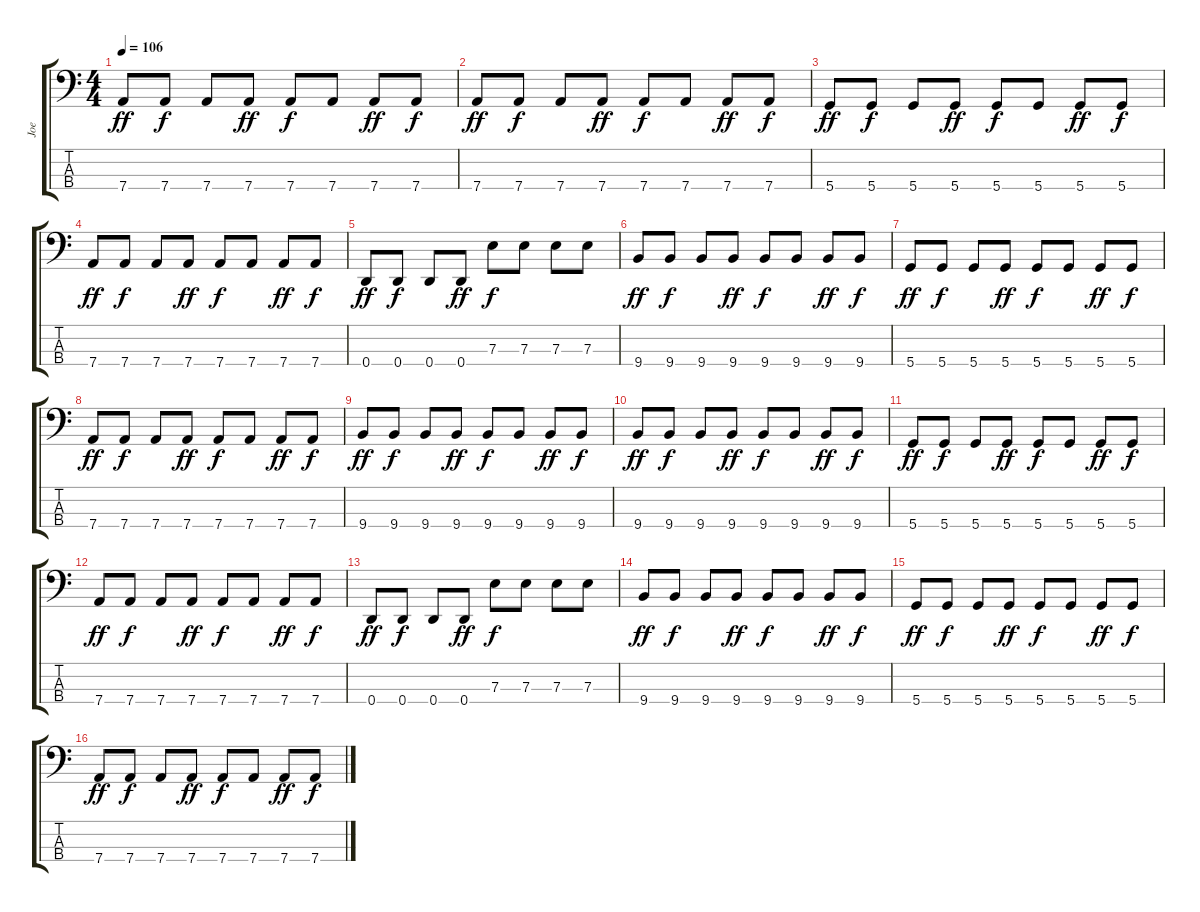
\track ("Joe" "Joe") {instrument electricbassfinger}
\staff {score tabs}
\tuning (G2 D2 A1 D1) {hide}
\ts (4 4)
\tempo 106
\clef f4
\ks c
7.4.8{dy ff} 7.4.8{dy f} 7.4.8 7.4.8{dy ff} 7.4.8{dy f} 7.4.8 7.4.8{dy ff} 7.4.8{dy f} |
7.4.8{dy ff} 7.4.8{dy f} 7.4.8 7.4.8{dy ff} 7.4.8{dy f} 7.4.8 7.4.8{dy ff} 7.4.8{dy f} |
5.4.8{dy ff} 5.4.8{dy f} 5.4.8 5.4.8{dy ff} 5.4.8{dy f} 5.4.8 5.4.8{dy ff} 5.4.8{dy f} |
7.4.8{dy ff} 7.4.8{dy f} 7.4.8 7.4.8{dy ff} 7.4.8{dy f} 7.4.8 7.4.8{dy ff} 7.4.8{dy f} |
0.4.8{dy ff} 0.4.8{dy f} 0.4.8 0.4.8{dy ff} 7.3.8{dy f} 7.3.8 7.3.8 7.3.8 |
9.4.8{dy ff} 9.4.8{dy f} 9.4.8 9.4.8{dy ff} 9.4.8{dy f} 9.4.8 9.4.8{dy ff} 9.4.8{dy f} |
5.4.8{dy ff} 5.4.8{dy f} 5.4.8 5.4.8{dy ff} 5.4.8{dy f} 5.4.8 5.4.8{dy ff} 5.4.8{dy f} |
7.4.8{dy ff} 7.4.8{dy f} 7.4.8 7.4.8{dy ff} 7.4.8{dy f} 7.4.8 7.4.8{dy ff} 7.4.8{dy f} |
9.4.8{dy ff} 9.4.8{dy f} 9.4.8 9.4.8{dy ff} 9.4.8{dy f} 9.4.8 9.4.8{dy ff} 9.4.8{dy f} |
9.4.8{dy ff} 9.4.8{dy f} 9.4.8 9.4.8{dy ff} 9.4.8{dy f} 9.4.8 9.4.8{dy ff} 9.4.8{dy f} |
5.4.8{dy ff} 5.4.8{dy f} 5.4.8 5.4.8{dy ff} 5.4.8{dy f} 5.4.8 5.4.8{dy ff} 5.4.8{dy f} |
7.4.8{dy ff} 7.4.8{dy f} 7.4.8 7.4.8{dy ff} 7.4.8{dy f} 7.4.8 7.4.8{dy ff} 7.4.8{dy f} |
0.4.8{dy ff} 0.4.8{dy f} 0.4.8 0.4.8{dy ff} 7.3.8{dy f} 7.3.8 7.3.8 7.3.8 |
9.4.8{dy ff} 9.4.8{dy f} 9.4.8 9.4.8{dy ff} 9.4.8{dy f} 9.4.8 9.4.8{dy ff} 9.4.8{dy f} |
5.4.8{dy ff} 5.4.8{dy f} 5.4.8 5.4.8{dy ff} 5.4.8{dy f} 5.4.8 5.4.8{dy ff} 5.4.8{dy f} |
7.4.8{dy ff} 7.4.8{dy f} 7.4.8 7.4.8{dy ff} 7.4.8{dy f} 7.4.8 7.4.8{dy ff} 7.4.8{dy f}
